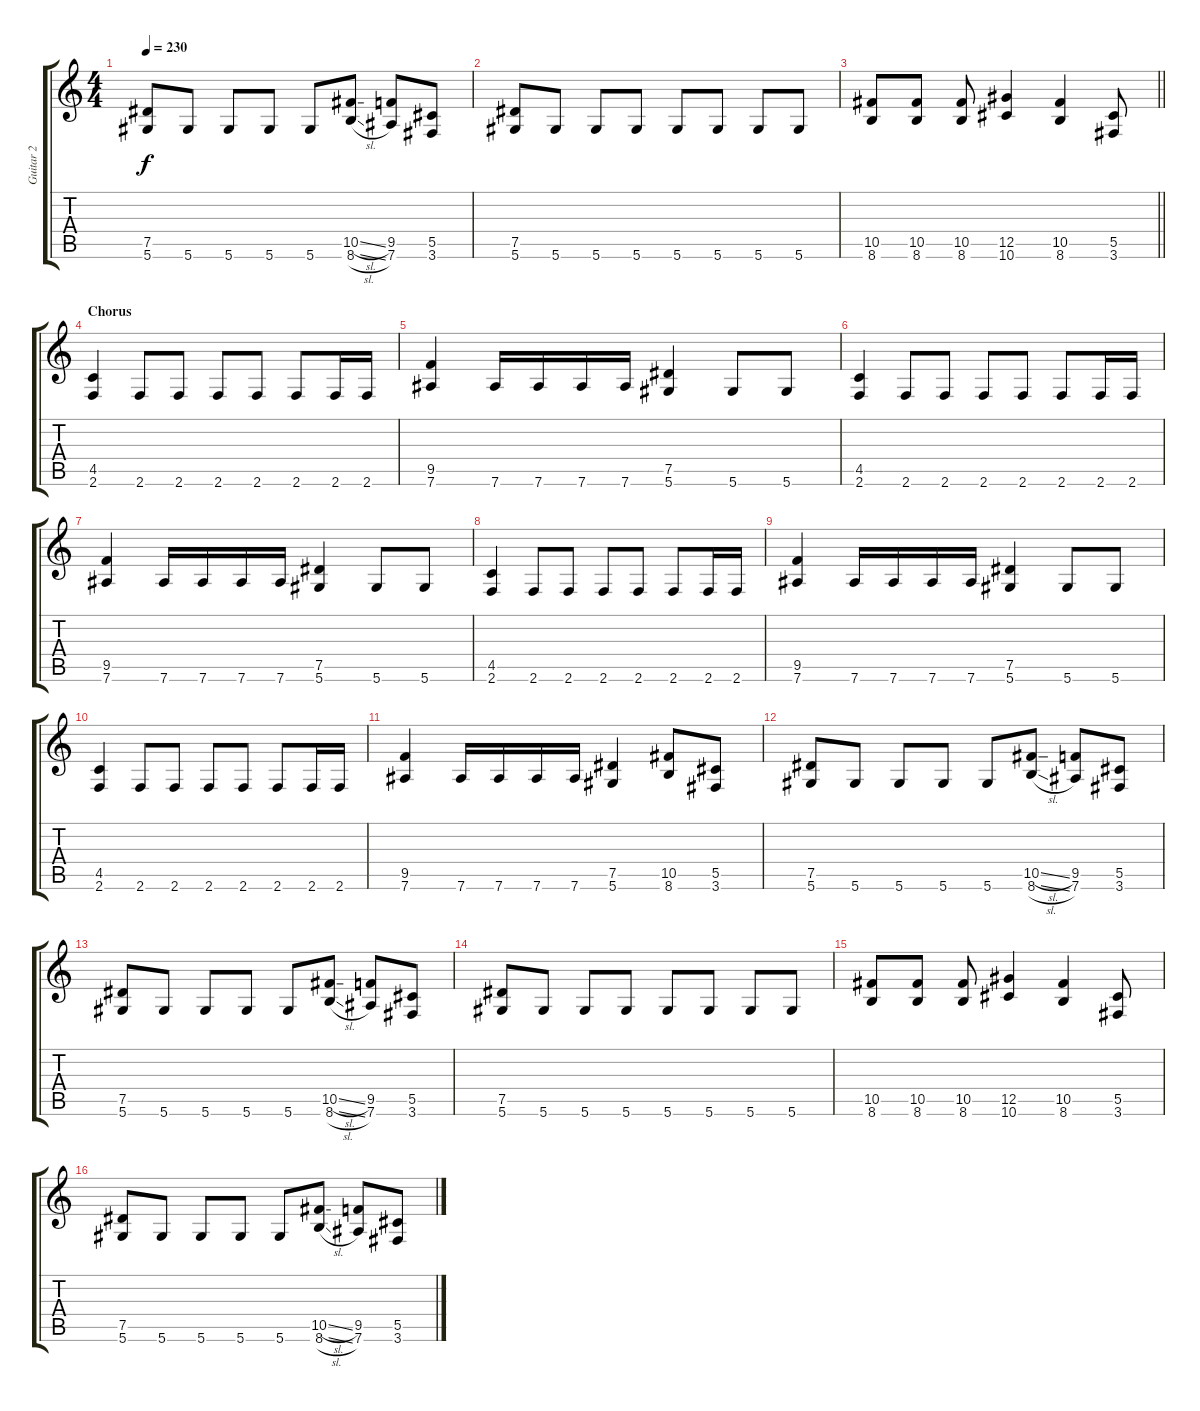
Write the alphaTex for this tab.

\track ("Guitar 2" "Guitar 2") {instrument distortionguitar}
\staff {score tabs}
\tuning (Eb4 Bb3 Gb3 Db3 Ab2 Eb2) {hide}
\ts (4 4)
\tempo 230
\clef g2
\ks c
(7.5 5.6).8{dy f} 5.6.8 5.6.8 5.6.8 5.6.8 (10.5{sl} 8.6{sl}).8 (9.5 7.6).8 (5.5 3.6).8 |
(7.5 5.6).8 5.6.8 5.6.8 5.6.8 5.6.8 5.6.8 5.6.8 5.6.8 |
\barLineRight lightlight
(10.5 8.6).8 (10.5 8.6).8 (10.5 8.6).8 (12.5 10.6).4 (10.5 8.6).4 (5.5 3.6).8 |
\section ("" "Chorus")
(4.5 2.6).4 2.6.8 2.6.8 2.6.8 2.6.8 2.6.8 2.6.16 2.6.16 |
(9.5 7.6).4 7.6.16 7.6.16 7.6.16 7.6.16 (7.5 5.6).4 5.6.8 5.6.8 |
(4.5 2.6).4 2.6.8 2.6.8 2.6.8 2.6.8 2.6.8 2.6.16 2.6.16 |
(9.5 7.6).4 7.6.16 7.6.16 7.6.16 7.6.16 (7.5 5.6).4 5.6.8 5.6.8 |
(4.5 2.6).4 2.6.8 2.6.8 2.6.8 2.6.8 2.6.8 2.6.16 2.6.16 |
(9.5 7.6).4 7.6.16 7.6.16 7.6.16 7.6.16 (7.5 5.6).4 5.6.8 5.6.8 |
(4.5 2.6).4 2.6.8 2.6.8 2.6.8 2.6.8 2.6.8 2.6.16 2.6.16 |
(9.5 7.6).4 7.6.16 7.6.16 7.6.16 7.6.16 (7.5 5.6).4 (10.5 8.6).8 (5.5 3.6).8 |
(7.5 5.6).8 5.6.8 5.6.8 5.6.8 5.6.8 (10.5{sl} 8.6{sl}).8 (9.5 7.6).8 (5.5 3.6).8 |
(7.5 5.6).8 5.6.8 5.6.8 5.6.8 5.6.8 (10.5{sl} 8.6{sl}).8 (9.5 7.6).8 (5.5 3.6).8 |
(7.5 5.6).8 5.6.8 5.6.8 5.6.8 5.6.8 5.6.8 5.6.8 5.6.8 |
(10.5 8.6).8 (10.5 8.6).8 (10.5 8.6).8 (12.5 10.6).4 (10.5 8.6).4 (5.5 3.6).8 |
(7.5 5.6).8 5.6.8 5.6.8 5.6.8 5.6.8 (10.5{sl} 8.6{sl}).8 (9.5 7.6).8 (5.5 3.6).8
